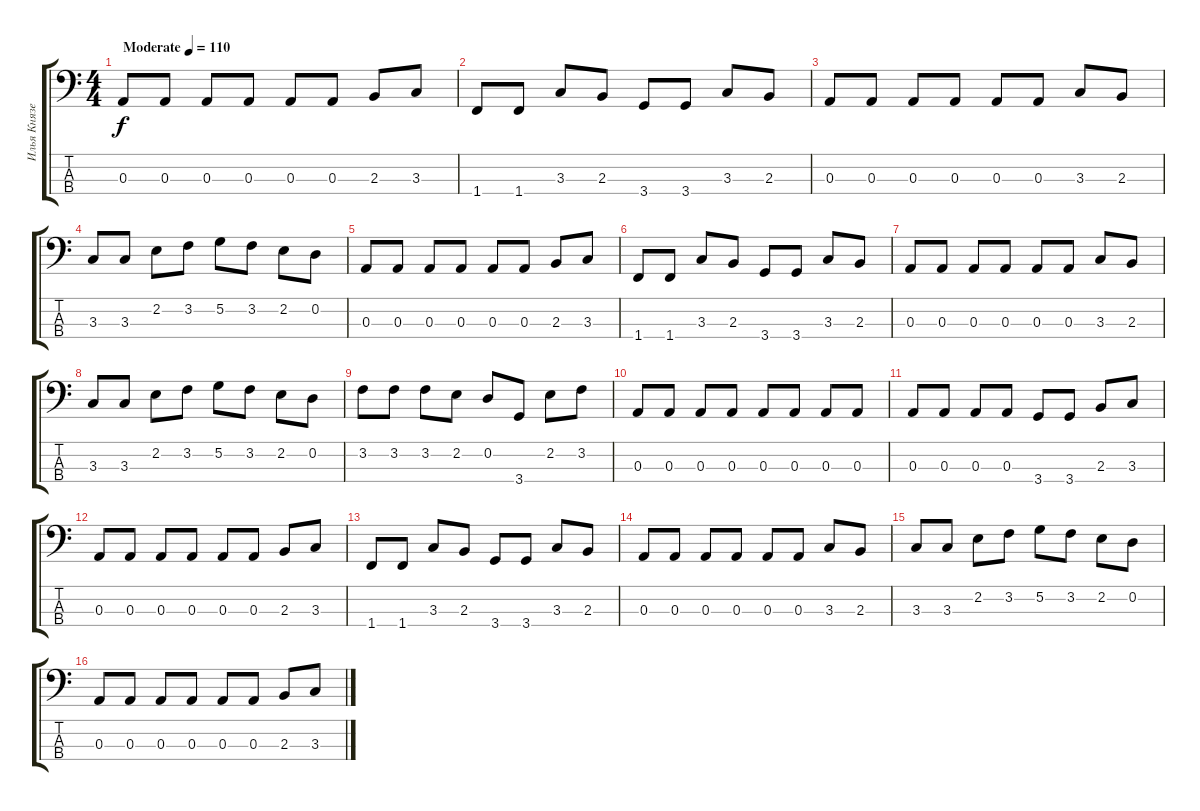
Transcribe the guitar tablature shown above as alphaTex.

\track ("Илья Князев" "Илья Князе") {instrument electricbasspick}
\staff {score tabs}
\tuning (G2 D2 A1 E1) {hide}
\ts (4 4)
\tempo (110 "Moderate")
\clef f4
\ks c
0.3.8{dy f volume 0 instrument electricbasspick} 0.3.8 0.3.8 0.3.8 0.3.8 0.3.8 2.3.8 3.3.8 |
1.4.8{volume 7} 1.4.8 3.3.8 2.3.8 3.4.8 3.4.8 3.3.8 2.3.8 |
0.3.8 0.3.8 0.3.8 0.3.8 0.3.8 0.3.8 3.3.8 2.3.8 |
3.3.8 3.3.8 2.2.8 3.2.8 5.2.8 3.2.8 2.2.8 0.2.8 |
0.3.8 0.3.8 0.3.8 0.3.8 0.3.8 0.3.8 2.3.8 3.3.8 |
1.4.8{volume 10} 1.4.8 3.3.8 2.3.8 3.4.8 3.4.8 3.3.8 2.3.8 |
0.3.8 0.3.8 0.3.8 0.3.8 0.3.8 0.3.8 3.3.8 2.3.8 |
3.3.8 3.3.8 2.2.8 3.2.8 5.2.8 3.2.8 2.2.8 0.2.8 |
3.2.8 3.2.8 3.2.8 2.2.8 0.2.8 3.4.8 2.2.8 3.2.8 |
0.3.8 0.3.8 0.3.8 0.3.8 0.3.8 0.3.8 0.3.8 0.3.8 |
0.3.8 0.3.8 0.3.8 0.3.8 3.4.8 3.4.8 2.3.8 3.3.8 |
0.3.8{volume 14} 0.3.8 0.3.8 0.3.8 0.3.8 0.3.8 2.3.8 3.3.8 |
1.4.8 1.4.8 3.3.8 2.3.8 3.4.8 3.4.8 3.3.8 2.3.8 |
0.3.8 0.3.8 0.3.8 0.3.8 0.3.8 0.3.8 3.3.8 2.3.8 |
3.3.8 3.3.8 2.2.8 3.2.8 5.2.8 3.2.8 2.2.8 0.2.8 |
0.3.8 0.3.8 0.3.8 0.3.8 0.3.8 0.3.8 2.3.8 3.3.8
